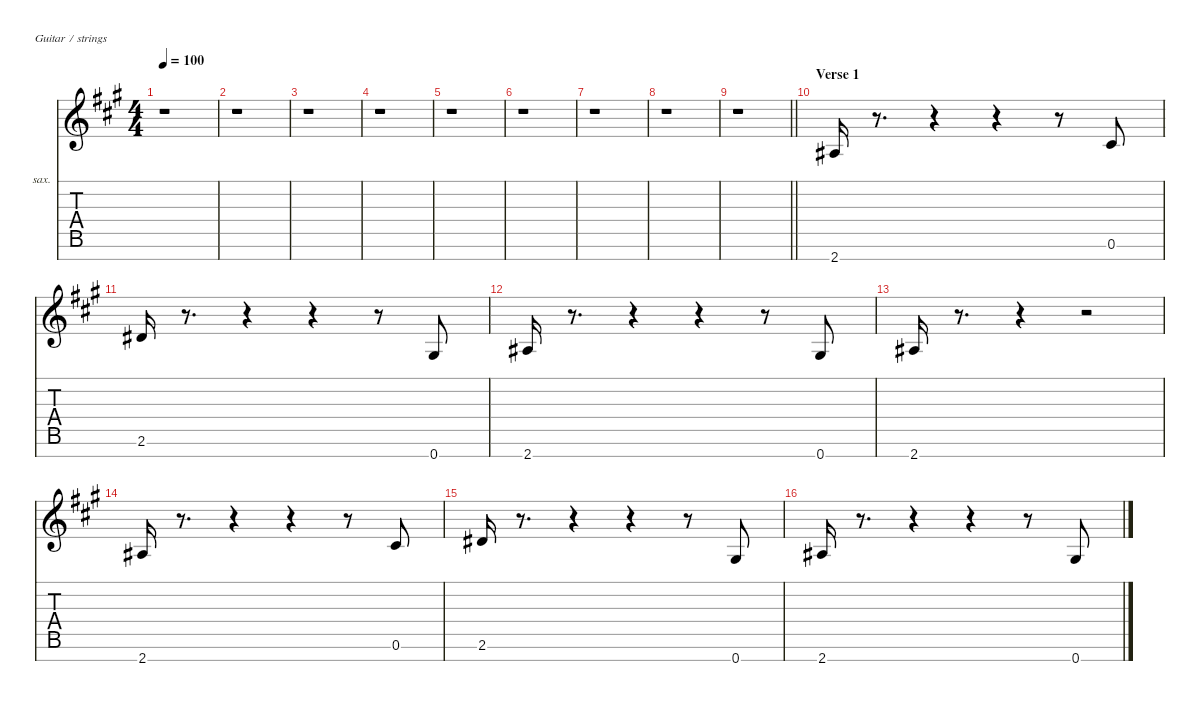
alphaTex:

\defaultSystemsLayout 4
\hideDynamics
\bracketExtendMode nobrackets
\firstSystemTrackNameOrientation horizontal
\otherSystemsTrackNameOrientation horizontal
\track ("Sax" "sax.") {instrument baritonesax}
\staff {score tabs}
\tuning (E4 B3 G3 D3 A2 E2 B1)
\displaytranspose 21
\ts (4 4)
\beaming (8 2 2 2 2)
\tempo 100
\clef g2
\ks a
r.1{dy f instrument baritonesax} |
r.1 |
r.1 |
r.1 |
r.1 |
r.1 |
r.1 |
r.1 |
\barLineRight lightlight
r.1 |
\section ("" "Verse 1")
2.7{acc #}.16 r.8{d} r.4 r.4 r.8 0.6{acc #}.8 |
2.6{acc #}.16 r.8{d} r.4 r.4 r.8 0.7{acc #}.8 |
2.7{acc #}.16 r.8{d} r.4 r.4 r.8 0.7{acc #}.8 |
2.7{acc #}.16 r.8{d} r.4 r.2 |
2.7{acc #}.16 r.8{d} r.4 r.4 r.8 0.6{acc #}.8 |
2.6{acc #}.16 r.8{d} r.4 r.4 r.8 0.7{acc #}.8 |
2.7{acc #}.16 r.8{d} r.4 r.4 r.8 0.7{acc #}.8
